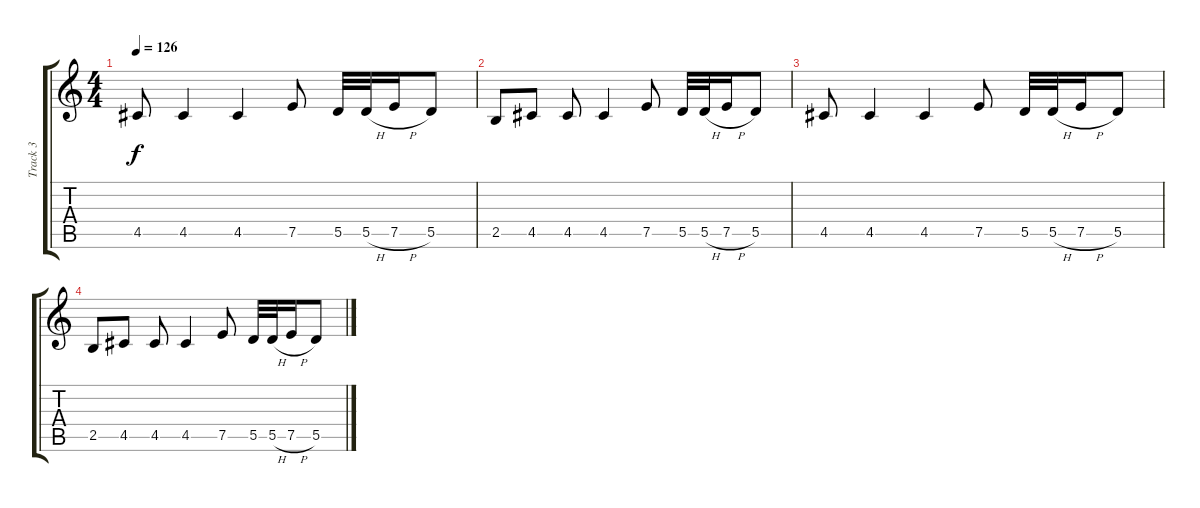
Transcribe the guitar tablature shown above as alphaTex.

\track ("Track 3" "Track 3") {instrument acousticguitarsteel}
\staff {score tabs}
\tuning (E4 B3 G3 D3 A2 E2) {hide}
\ts (4 4)
\tempo 126
\clef g2
\ks c
4.5.8{dy f} 4.5.4 4.5.4 7.5.8 5.5.32 5.5{h}.32 7.5{h}.16 5.5.8 |
2.5.8 4.5.8 4.5.8 4.5.4 7.5.8 5.5.32 5.5{h}.32 7.5{h}.16 5.5.8 |
4.5.8 4.5.4 4.5.4 7.5.8 5.5.32 5.5{h}.32 7.5{h}.16 5.5.8 |
2.5.8 4.5.8 4.5.8 4.5.4 7.5.8 5.5.32 5.5{h}.32 7.5{h}.16 5.5.8
